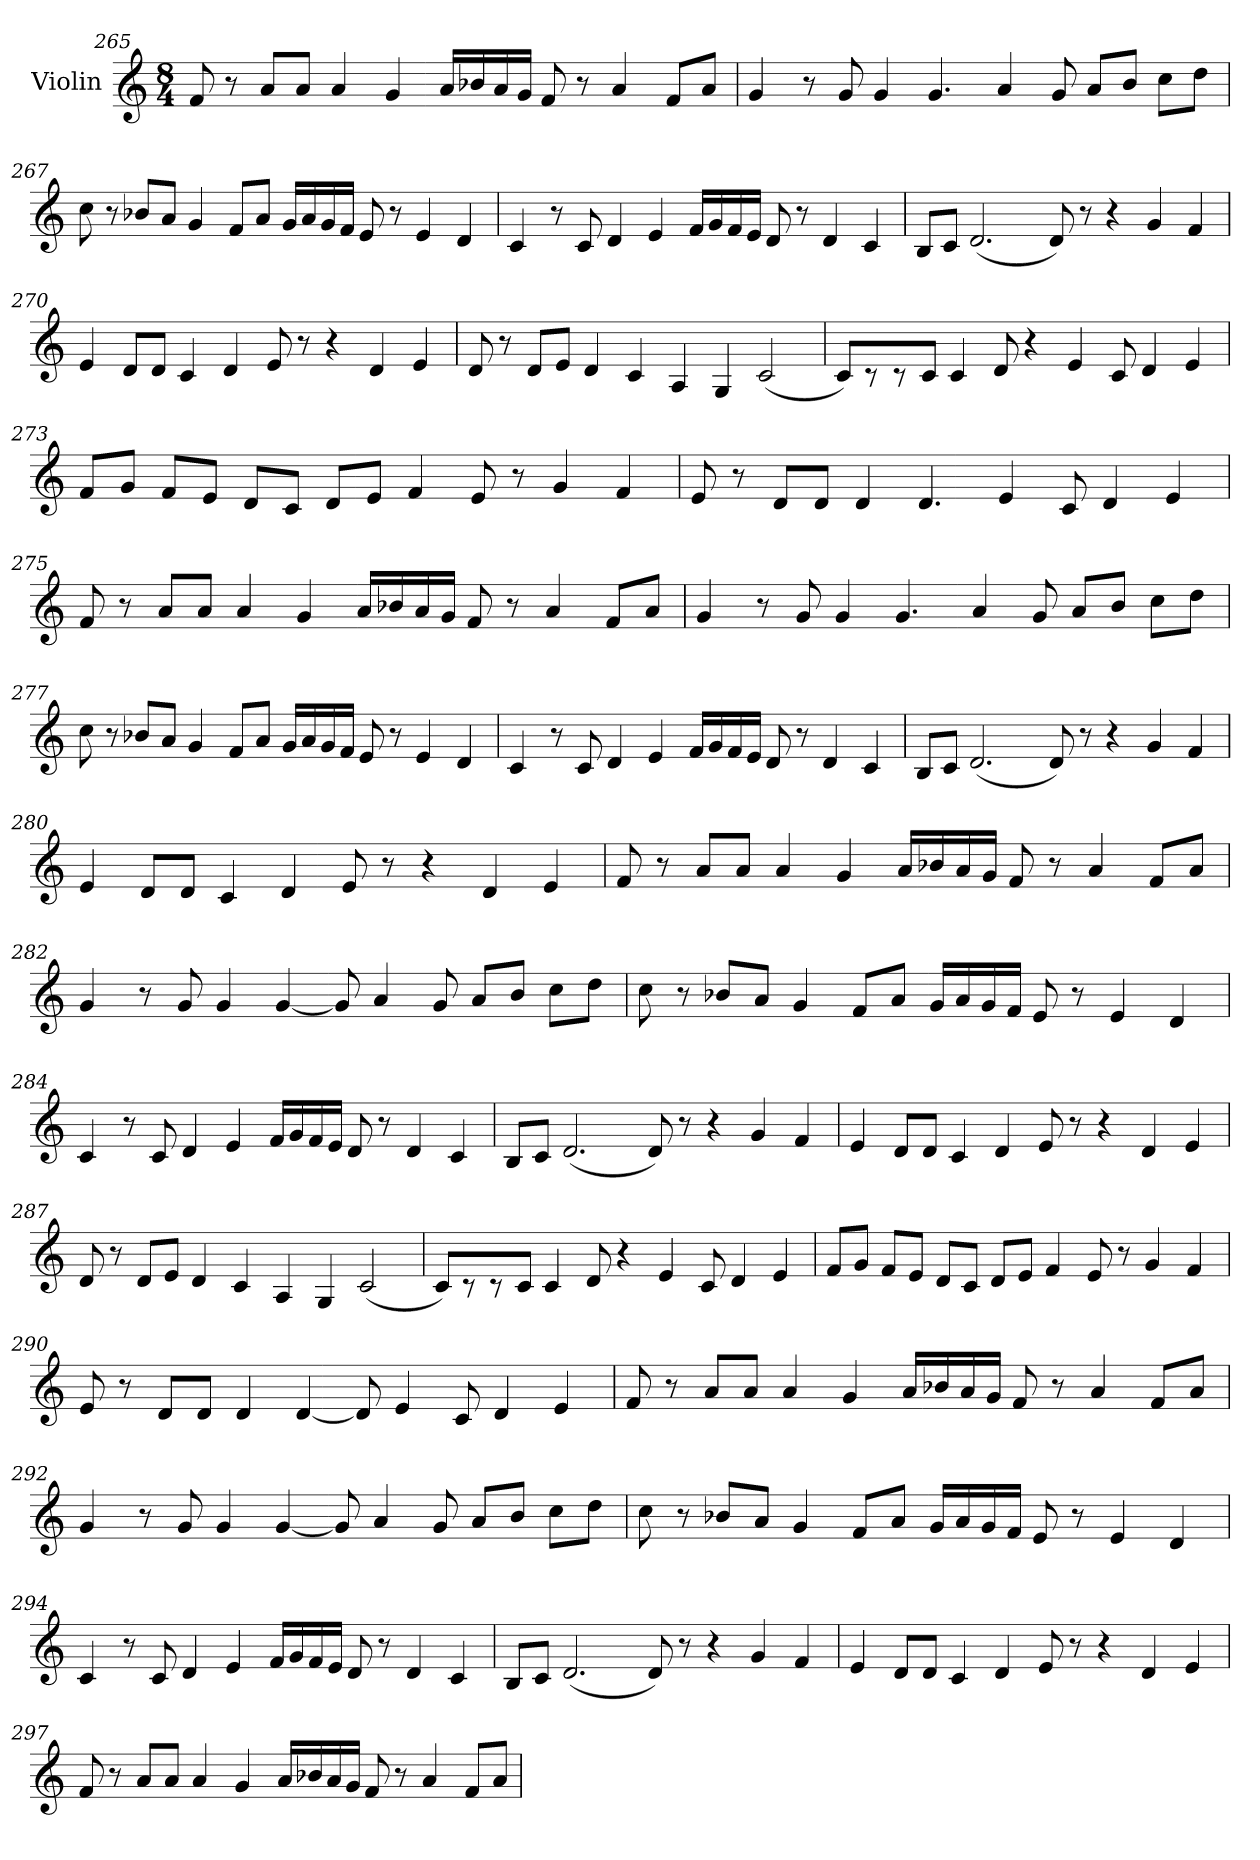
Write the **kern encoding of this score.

**kern
*part1
*staff1
*I"Violin
*clefG2
*k[]
*C:
*M8/4
=265
8f/
8r
8a/L
8a/J
4a/
4g/
16a/LL
16b-X/
16a/
16g/JJ
8f/
8r
4a/
8f/L
8a/J
!!LO:LB:g=z
=266
4g/
8r
8g/
4g/
4.g/
4a/
8g/
8a/L
8b/J
8cc\L
8dd\J
=267
8cc\
8r
8b-X/L
8a/J
4g/
8f/L
8a/J
16g/LL
16a/
16g/
16f/JJ
8e/
8r
4e/
4d/
!!LO:LB:g=z
=268
4c/
8r
8c/
4d/
4e/
16f/LL
16g/
16f/
16e/JJ
8d/
8r
4d/
4c/
!!LO:PB:g=z
=269
8B/L
8c/J
(2.d/
8d/)
8r
4r
4g/
4f/
=270
4e/
8d/L
8d/J
4c/
4d/
8e/
8r
4r
4d/
4e/
=271
8d/
8r
8d/L
8e/J
4d/
4c/
4A/
4G/
(2c/
!!LO:LB:g=z
=272
8c/L)
8r
8r
8c/J
4c/
8d/
4r
4e/
8c/
4d/
4e/
=273
8f/L
8g/J
8f/L
8e/J
8d/L
8c/J
8d/L
8e/J
4f/
8e/
8r
4g/
4f/
!!LO:LB:g=z
=274
8e/
8r
8d/L
8d/J
4d/
4.d/
4e/
8c/
4d/
4e/
=275
8f/
8r
8a/L
8a/J
4a/
4g/
16a/LL
16b-X/
16a/
16g/JJ
8f/
8r
4a/
8f/L
8a/J
!!LO:LB:g=z
=276
4g/
8r
8g/
4g/
4.g/
4a/
8g/
8a/L
8b/J
8cc\L
8dd\J
=277
8cc\
8r
8b-X/L
8a/J
4g/
8f/L
8a/J
16g/LL
16a/
16g/
16f/JJ
8e/
8r
4e/
4d/
!!LO:LB:g=z
=278
4c/
8r
8c/
4d/
4e/
16f/LL
16g/
16f/
16e/JJ
8d/
8r
4d/
4c/
!!LO:PB:g=z
=279
8B/L
8c/J
(2.d/
8d/)
8r
4r
4g/
4f/
!!LO:PB:g=z
=280
4e/
8d/L
8d/J
4c/
4d/
8e/
8r
4r
4d/
4e/
=281
8f/
8r
8a/L
8a/J
4a/
4g/
16a/LL
16b-X/
16a/
16g/JJ
8f/
8r
4a/
8f/L
8a/J
!!LO:LB:g=z
=282
4g/
8r
8g/
4g/
[4g/
8g/]
4a/
8g/
8a/L
8b/J
8cc\L
8dd\J
=283
8cc\
8r
8b-X/L
8a/J
4g/
8f/L
8a/J
16g/LL
16a/
16g/
16f/JJ
8e/
8r
4e/
4d/
!!LO:LB:g=z
=284
4c/
8r
8c/
4d/
4e/
16f/LL
16g/
16f/
16e/JJ
8d/
8r
4d/
4c/
!!LO:PB:g=z
=285
8B/L
8c/J
(2.d/
8d/)
8r
4r
4g/
4f/
=286
4e/
8d/L
8d/J
4c/
4d/
8e/
8r
4r
4d/
4e/
!!LO:PB:g=z
=287
8d/
8r
8d/L
8e/J
4d/
4c/
4A/
4G/
(2c/
!!LO:PB:g=z
=288
8c/L)
8r
8r
8c/J
4c/
8d/
4r
4e/
8c/
4d/
4e/
!!LO:PB:g=z
=289
8f/L
8g/J
8f/L
8e/J
8d/L
8c/J
8d/L
8e/J
4f/
8e/
8r
4g/
4f/
!!LO:PB:g=z
=290
8e/
8r
8d/L
8d/J
4d/
[4d/
8d/]
4e/
8c/
4d/
4e/
!!LO:PB:g=z
=291
8f/
8r
8a/L
8a/J
4a/
4g/
16a/LL
16b-X/
16a/
16g/JJ
8f/
8r
4a/
8f/L
8a/J
!!LO:PB:g=z
=292
4g/
8r
8g/
4g/
[4g/
8g/]
4a/
8g/
8a/L
8b/J
8cc\L
8dd\J
!!LO:PB:g=z
=293
8cc\
8r
8b-X/L
8a/J
4g/
8f/L
8a/J
16g/LL
16a/
16g/
16f/JJ
8e/
8r
4e/
4d/
!!LO:PB:g=z
=294
4c/
8r
8c/
4d/
4e/
16f/LL
16g/
16f/
16e/JJ
8d/
8r
4d/
4c/
!!LO:PB:g=z
=295
8B/L
8c/J
(2.d/
8d/)
8r
4r
4g/
4f/
!!LO:PB:g=z
=296
4e/
8d/L
8d/J
4c/
4d/
8e/
8r
4r
4d/
4e/
=297
8f/
8r
8a/L
8a/J
4a/
4g/
16a/LL
16b-X/
16a/
16g/JJ
8f/
8r
4a/
8f/L
8a/J
=
*-
